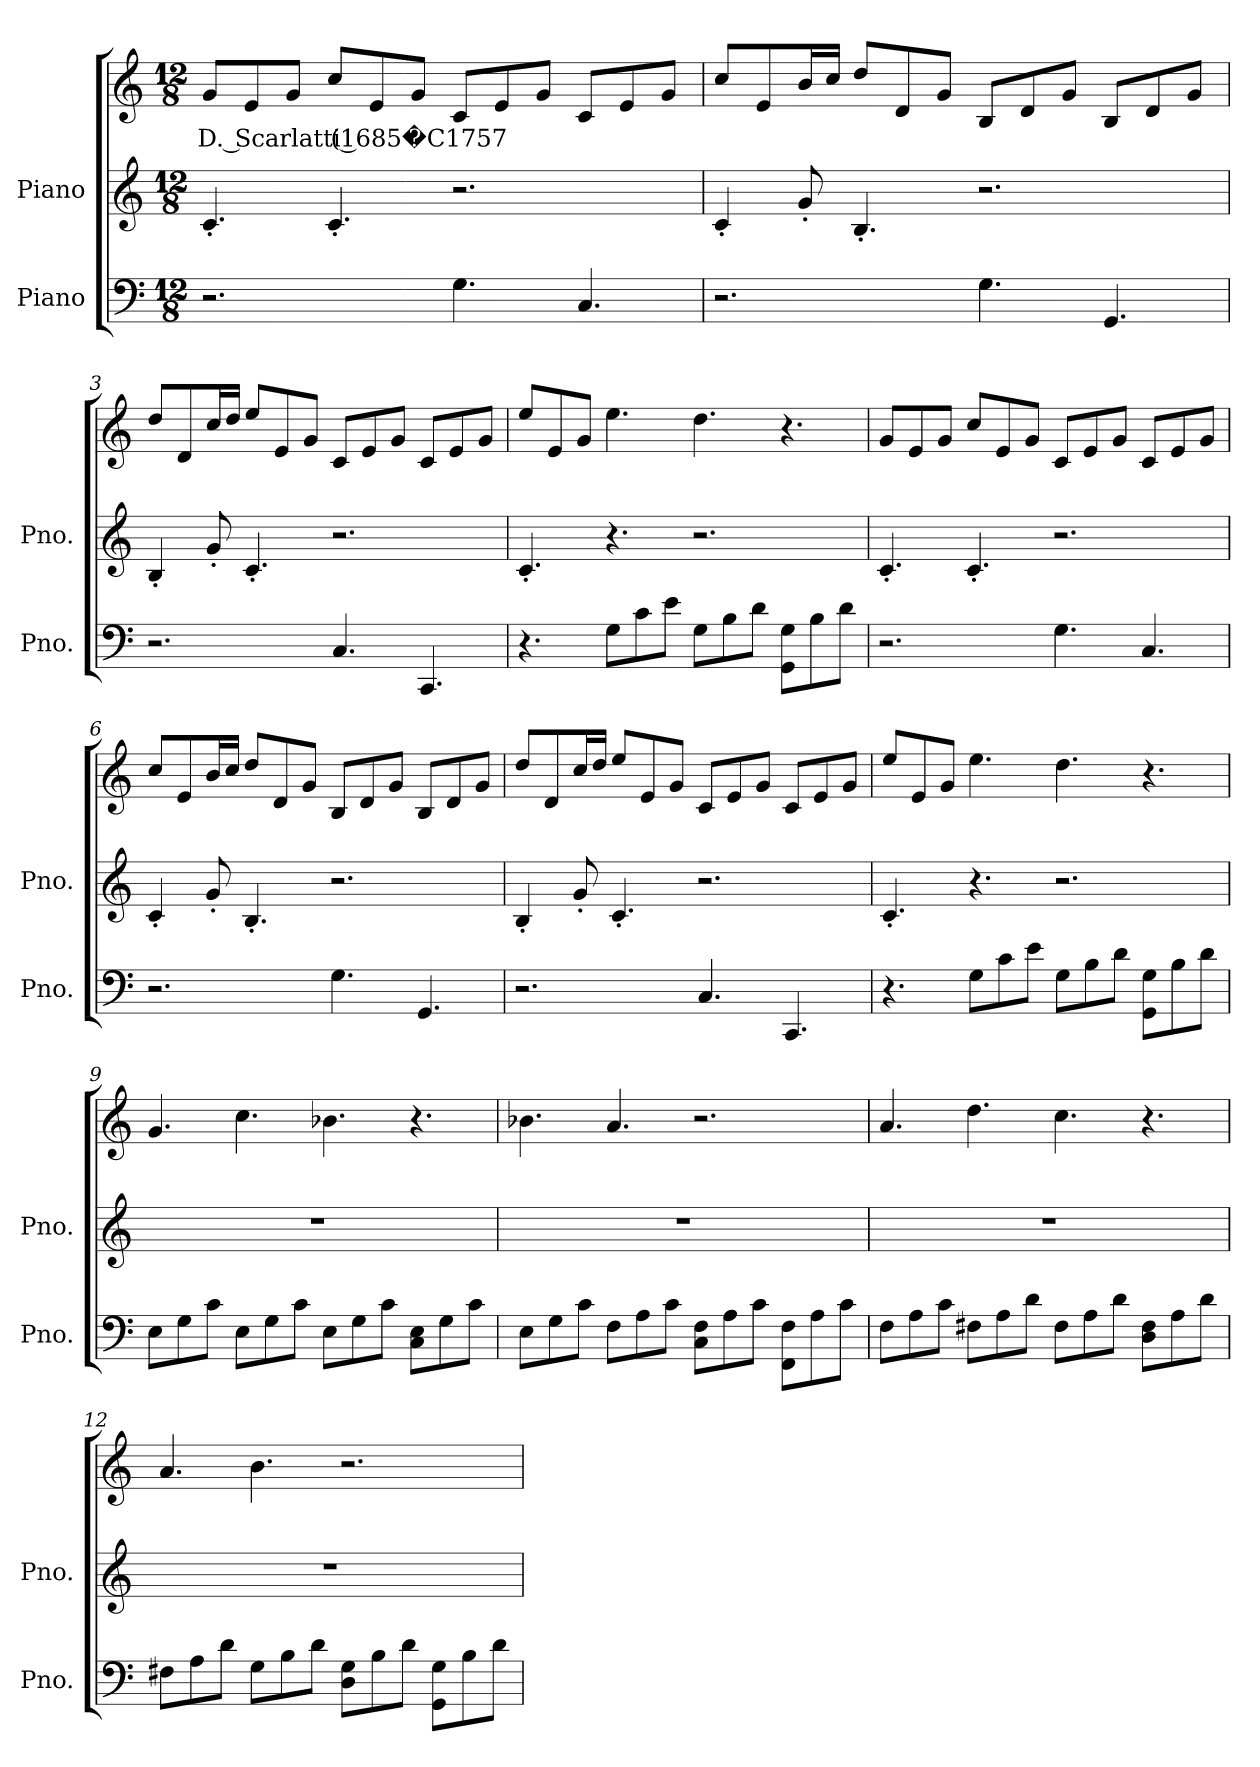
**kern	**kern	**kern	**text
*part2	*part1	*part1	*part1
*staff3	*staff2	*staff1	*staff1
*I"Piano	*I"Piano	*	*
*I'Pno.	*I'Pno.	*	*
*clefF4	*clefG2	*clefG2	*
*k[]	*k[]	*k[]	*
*M12/8	*M12/8	*M12/8	*
*MM120	*MM120	*MM120	*
=1	=1	=1	=1
!	!	!	!LO:LY:b
2.r	4.c'/	8g/L	D. Scarlatti (1685�C1757
.	.	8e/	.
.	.	8g/J	.
.	4.c'/	8cc/L	.
.	.	8e/	.
.	.	8g/J	.
4.G\	2.r	8c/L	.
.	.	8e/	.
.	.	8g/J	.
4.C/	.	8c/L	.
.	.	8e/	.
.	.	8g/J	.
=2	=2	=2	=2
2.r	4c'/	8cc/L	.
.	.	8e/	.
.	8g'/	16b/L	.
.	.	16cc/JJ	.
.	4.B'/	8dd/L	.
.	.	8d/	.
.	.	8g/J	.
4.G\	2.r	8B/L	.
.	.	8d/	.
.	.	8g/J	.
4.GG/	.	8B/L	.
.	.	8d/	.
.	.	8g/J	.
!!LO:LB:g=z
=3	=3	=3	=3
2.r	4B'/	8dd/L	.
.	.	8d/	.
.	8g'/	16cc/L	.
.	.	16dd/JJ	.
.	4.c'/	8ee/L	.
.	.	8e/	.
.	.	8g/J	.
4.C/	2.r	8c/L	.
.	.	8e/	.
.	.	8g/J	.
4.CC/	.	8c/L	.
.	.	8e/	.
.	.	8g/J	.
=4	=4	=4	=4
4.r	4.c'/	8ee/L	.
.	.	8e/	.
.	.	8g/J	.
8G\L	4.r	4.ee\	.
8c\	.	.	.
8e\J	.	.	.
8G\L	2.r	4.dd\	.
8B\	.	.	.
8d\J	.	.	.
8GG\ 8G\L	.	4.r	.
8B\	.	.	.
8d\J	.	.	.
=5	=5	=5	=5
2.r	4.c'/	8g/L	.
.	.	8e/	.
.	.	8g/J	.
.	4.c'/	8cc/L	.
.	.	8e/	.
.	.	8g/J	.
4.G\	2.r	8c/L	.
.	.	8e/	.
.	.	8g/J	.
4.C/	.	8c/L	.
.	.	8e/	.
.	.	8g/J	.
!!LO:LB:g=z
=6	=6	=6	=6
2.r	4c'/	8cc/L	.
.	.	8e/	.
.	8g'/	16b/L	.
.	.	16cc/JJ	.
.	4.B'/	8dd/L	.
.	.	8d/	.
.	.	8g/J	.
4.G\	2.r	8B/L	.
.	.	8d/	.
.	.	8g/J	.
4.GG/	.	8B/L	.
.	.	8d/	.
.	.	8g/J	.
=7	=7	=7	=7
2.r	4B'/	8dd/L	.
.	.	8d/	.
.	8g'/	16cc/L	.
.	.	16dd/JJ	.
.	4.c'/	8ee/L	.
.	.	8e/	.
.	.	8g/J	.
4.C/	2.r	8c/L	.
.	.	8e/	.
.	.	8g/J	.
4.CC/	.	8c/L	.
.	.	8e/	.
.	.	8g/J	.
=8	=8	=8	=8
4.r	4.c'/	8ee/L	.
.	.	8e/	.
.	.	8g/J	.
8G\L	4.r	4.ee\	.
8c\	.	.	.
8e\J	.	.	.
8G\L	2.r	4.dd\	.
8B\	.	.	.
8d\J	.	.	.
8GG\ 8G\L	.	4.r	.
8B\	.	.	.
8d\J	.	.	.
!!LO:LB:g=z
=9	=9	=9	=9
8E\L	1.r	4.g/	.
8G\	.	.	.
8c\J	.	.	.
8E\L	.	4.cc\	.
8G\	.	.	.
8c\J	.	.	.
8E\L	.	4.b-X\	.
8G\	.	.	.
8c\J	.	.	.
8C\ 8E\L	.	4.r	.
8G\	.	.	.
8c\J	.	.	.
=10	=10	=10	=10
8E\L	1.r	4.b-X\	.
8G\	.	.	.
8c\J	.	.	.
8F\L	.	4.a/	.
8A\	.	.	.
8c\J	.	.	.
8C\ 8F\L	.	2.r	.
8A\	.	.	.
8c\J	.	.	.
8FF\ 8F\L	.	.	.
8A\	.	.	.
8c\J	.	.	.
=11	=11	=11	=11
8F\L	1.r	4.a/	.
8A\	.	.	.
8c\J	.	.	.
8F#X\L	.	4.dd\	.
8A\	.	.	.
8d\J	.	.	.
8F#\L	.	4.cc\	.
8A\	.	.	.
8d\J	.	.	.
8D\ 8F#\L	.	4.r	.
8A\	.	.	.
8d\J	.	.	.
!!LO:PB:g=z
=12	=12	=12	=12
8F#X\L	1.r	4.a/	.
8A\	.	.	.
8d\J	.	.	.
8G\L	.	4.b\	.
8B\	.	.	.
8d\J	.	.	.
8D\ 8G\L	.	2.r	.
8B\	.	.	.
8d\J	.	.	.
8GG\ 8G\L	.	.	.
8B\	.	.	.
8d\J	.	.	.
=	=	=	=
*-	*-	*-	*-
